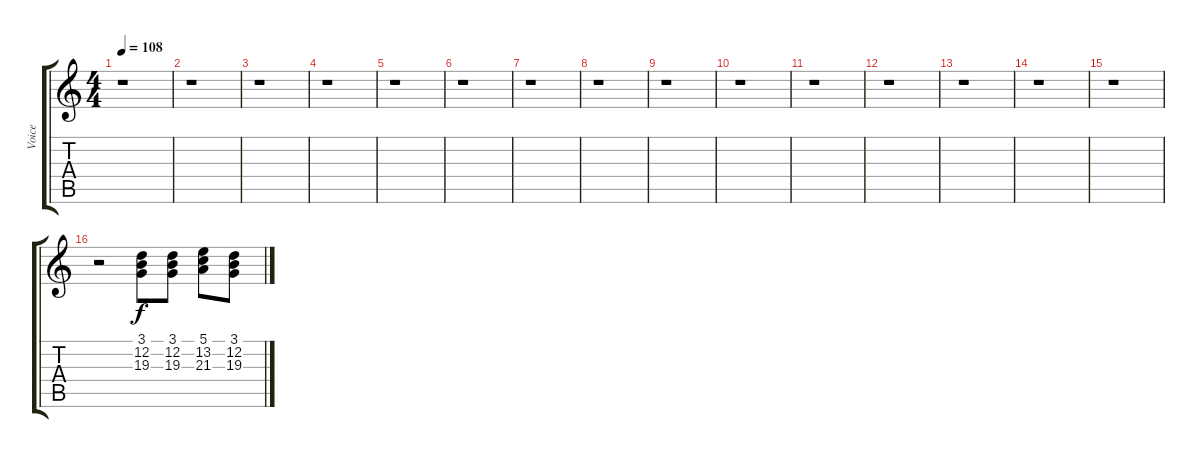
\track ("Voice" "Voice") {instrument baritonesax}
\staff {score tabs}
\tuning (E4 B3 G3 D3 A2 E2) {hide}
\ts (4 4)
\tempo 108
\clef g2
\ks c
r.1{dy f} |
r.1 |
r.1 |
r.1 |
r.1 |
r.1 |
r.1 |
r.1 |
r.1 |
r.1 |
r.1 |
r.1 |
r.1 |
r.1 |
r.1 |
r.2 (3.1 12.2 19.3).8 (3.1 12.2 19.3).8 (5.1 13.2 21.3).8 (3.1 12.2 19.3).8
